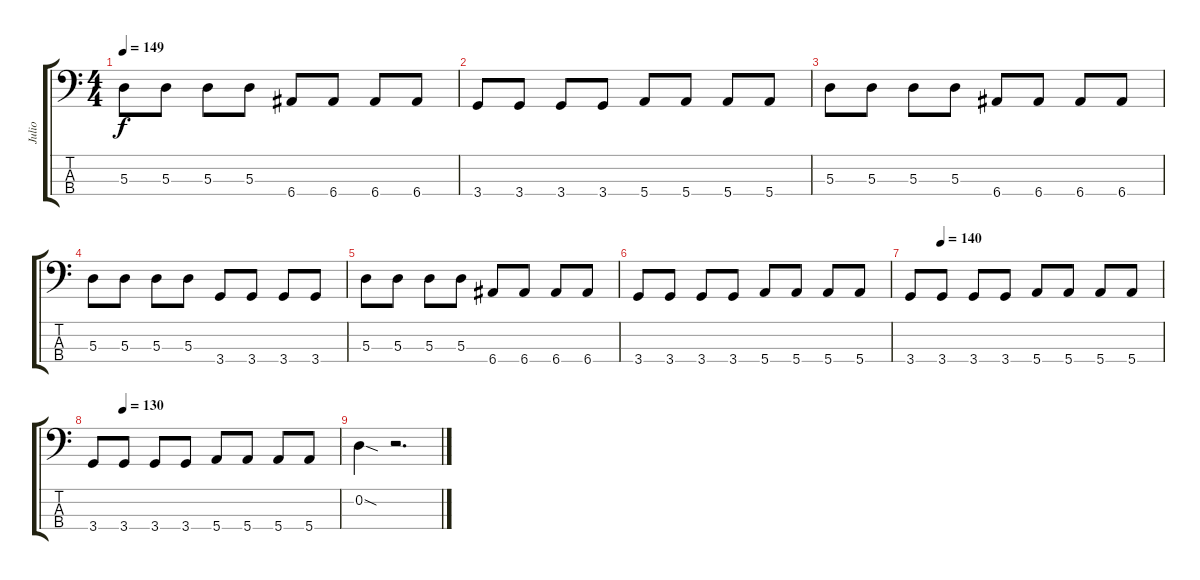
\track ("Julio" "Julio") {instrument electricbassfinger}
\staff {score tabs}
\tuning (G2 D2 A1 E1) {hide}
\ts (4 4)
\tempo 149
\clef f4
\ks c
5.3.8{dy f} 5.3.8 5.3.8 5.3.8 6.4.8 6.4.8 6.4.8 6.4.8 |
3.4.8 3.4.8 3.4.8 3.4.8 5.4.8 5.4.8 5.4.8 5.4.8 |
5.3.8 5.3.8 5.3.8 5.3.8 6.4.8 6.4.8 6.4.8 6.4.8 |
5.3.8 5.3.8 5.3.8 5.3.8 3.4.8 3.4.8 3.4.8 3.4.8 |
5.3.8 5.3.8 5.3.8 5.3.8 6.4.8 6.4.8 6.4.8 6.4.8 |
3.4.8 3.4.8 3.4.8 3.4.8 5.4.8 5.4.8 5.4.8 5.4.8 |
\tempo (140 0.125)
3.4.8 3.4.8 3.4.8 3.4.8 5.4.8 5.4.8 5.4.8 5.4.8 |
\tempo (130 0.125)
3.4.8 3.4.8 3.4.8 3.4.8 5.4.8 5.4.8 5.4.8 5.4.8 |
0.2{sod}.4 r.2{d}
